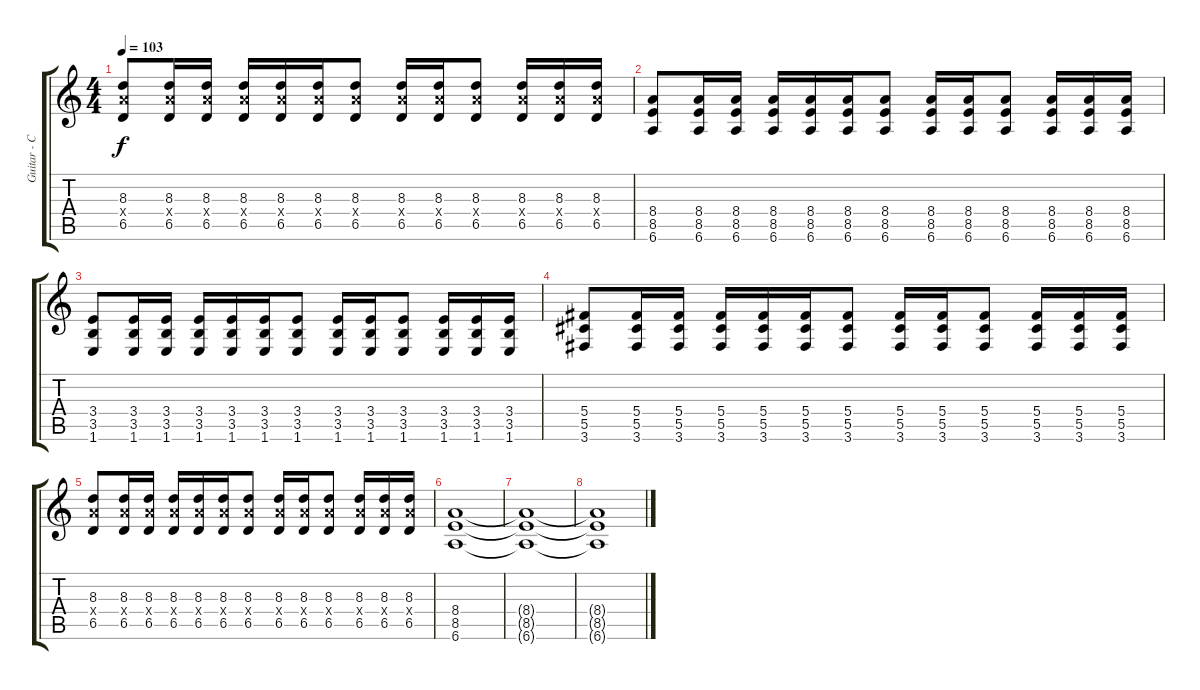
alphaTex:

\track ("Guitar - Chris Chasse" "Guitar - C") {instrument distortionguitar}
\staff {score tabs}
\tuning (Eb4 Bb3 Gb3 Db3 Ab2 Eb2) {hide}
\ts (4 4)
\tempo 103
\clef g2
\ks c
(8.3 8.4{x} 6.5).8{dy f} (8.3 8.4{x} 6.5).16 (8.3 8.4{x} 6.5).16 (8.3 8.4{x} 6.5).16 (8.3 8.4{x} 6.5).16 (8.3 8.4{x} 6.5).16 (8.3 8.4{x} 6.5).8 (8.3 8.4{x} 6.5).16 (8.3 8.4{x} 6.5).16 (8.3 8.4{x} 6.5).8 (8.3 8.4{x} 6.5).16 (8.3 8.4{x} 6.5).16 (8.3 8.4{x} 6.5).16 |
(8.4 8.5 6.6).8 (8.4 8.5 6.6).16 (8.4 8.5 6.6).16 (8.4 8.5 6.6).16 (8.4 8.5 6.6).16 (8.4 8.5 6.6).16 (8.4 8.5 6.6).8 (8.4 8.5 6.6).16 (8.4 8.5 6.6).16 (8.4 8.5 6.6).8 (8.4 8.5 6.6).16 (8.4 8.5 6.6).16 (8.4 8.5 6.6).16 |
(3.4 3.5 1.6).8 (3.4 3.5 1.6).16 (3.4 3.5 1.6).16 (3.4 3.5 1.6).16 (3.4 3.5 1.6).16 (3.4 3.5 1.6).16 (3.4 3.5 1.6).8 (3.4 3.5 1.6).16 (3.4 3.5 1.6).16 (3.4 3.5 1.6).8 (3.4 3.5 1.6).16 (3.4 3.5 1.6).16 (3.4 3.5 1.6).16 |
(5.4 5.5 3.6).8 (5.4 5.5 3.6).16 (5.4 5.5 3.6).16 (5.4 5.5 3.6).16 (5.4 5.5 3.6).16 (5.4 5.5 3.6).16 (5.4 5.5 3.6).8 (5.4 5.5 3.6).16 (5.4 5.5 3.6).16 (5.4 5.5 3.6).8 (5.4 5.5 3.6).16 (5.4 5.5 3.6).16 (5.4 5.5 3.6).16 |
(8.3 8.4{x} 6.5).8 (8.3 8.4{x} 6.5).16 (8.3 8.4{x} 6.5).16 (8.3 8.4{x} 6.5).16 (8.3 8.4{x} 6.5).16 (8.3 8.4{x} 6.5).16 (8.3 8.4{x} 6.5).8 (8.3 8.4{x} 6.5).16 (8.3 8.4{x} 6.5).16 (8.3 8.4{x} 6.5).8 (8.3 8.4{x} 6.5).16 (8.3 8.4{x} 6.5).16 (8.3 8.4{x} 6.5).16 |
(8.4 8.5 6.6).1 |
(8.4{t} 8.5{t} 6.6{t}).1 |
(8.4{t} 8.5{t} 6.6{t}).1
